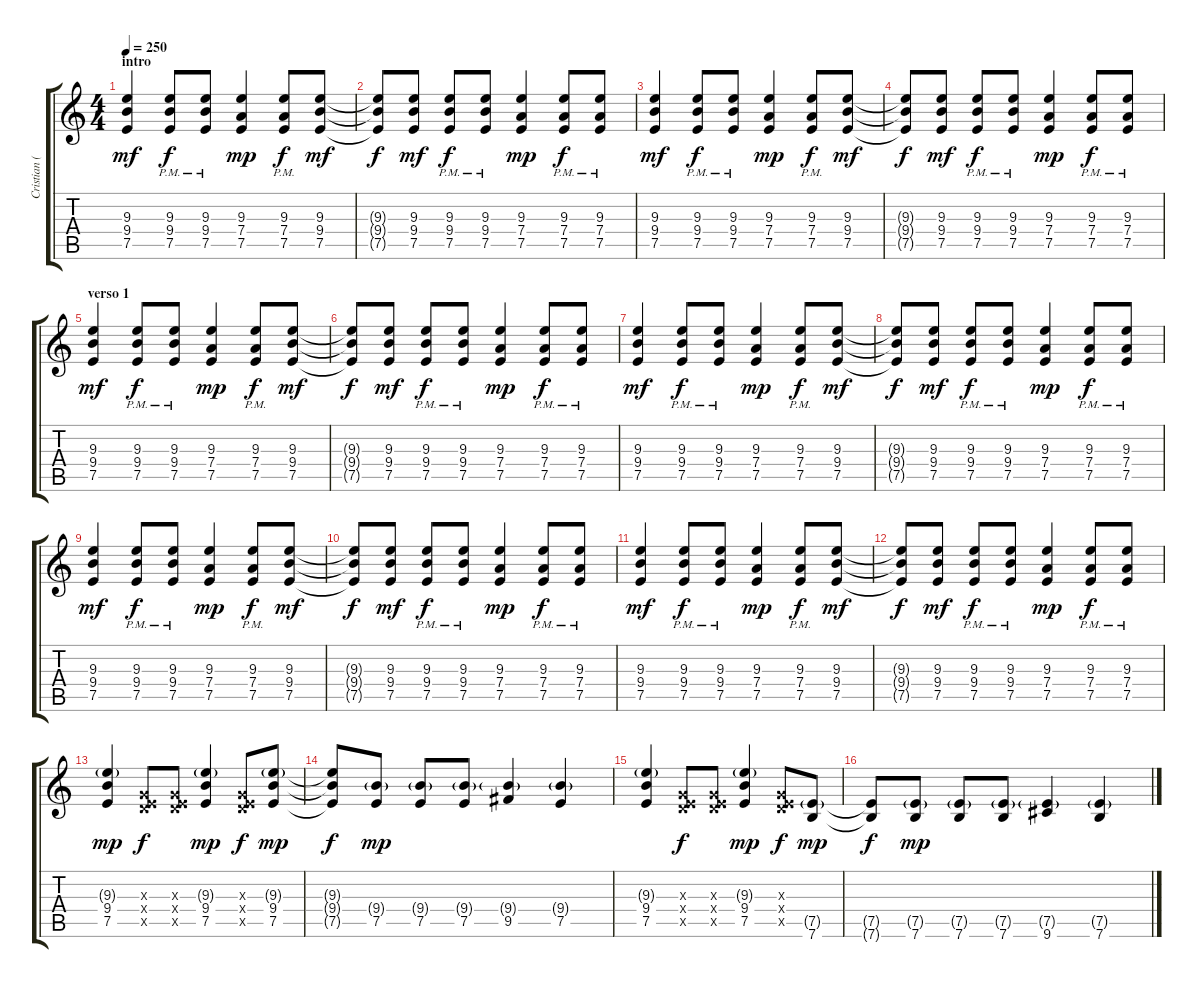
\track ("Cristian (guitarra)" "Cristian (") {instrument overdrivenguitar}
\staff {score tabs}
\tuning (E4 B3 G3 D3 A2 E2) {hide}
\ts (4 4)
\section ("" "intro")
\tempo 250
\clef g2
\ks c
(9.3 9.4 7.5).4{dy mf instrument overdrivenguitar} (9.3{pm} 9.4{pm} 7.5{pm}).8{dy f} (9.3{pm} 9.4{pm} 7.5{pm}).8 (9.3 7.4 7.5).4{dy mp} (9.3{pm} 7.4{pm} 7.5{pm}).8{dy f} (9.3 9.4 7.5).8{dy mf} |
(9.3{t} 9.4{t} 7.5{t}).8{dy f} (9.3 9.4 7.5).8{dy mf} (9.3{pm} 9.4{pm} 7.5{pm}).8{dy f} (9.3{pm} 9.4{pm} 7.5{pm}).8 (9.3 7.4 7.5).4{dy mp} (9.3{pm} 7.4{pm} 7.5{pm}).8{dy f} (9.3{pm} 7.4{pm} 7.5{pm}).8 |
(9.3 9.4 7.5).4{dy mf} (9.3{pm} 9.4{pm} 7.5{pm}).8{dy f} (9.3{pm} 9.4{pm} 7.5{pm}).8 (9.3 7.4 7.5).4{dy mp} (9.3{pm} 7.4{pm} 7.5{pm}).8{dy f} (9.3 9.4 7.5).8{dy mf} |
(9.3{t} 9.4{t} 7.5{t}).8{dy f} (9.3 9.4 7.5).8{dy mf} (9.3{pm} 9.4{pm} 7.5{pm}).8{dy f} (9.3{pm} 9.4{pm} 7.5{pm}).8 (9.3 7.4 7.5).4{dy mp} (9.3{pm} 7.4{pm} 7.5{pm}).8{dy f} (9.3{pm} 7.4{pm} 7.5{pm}).8 |
\section ("" "verso 1")
(9.3 9.4 7.5).4{dy mf} (9.3{pm} 9.4{pm} 7.5{pm}).8{dy f} (9.3{pm} 9.4{pm} 7.5{pm}).8 (9.3 7.4 7.5).4{dy mp} (9.3{pm} 7.4{pm} 7.5{pm}).8{dy f} (9.3 9.4 7.5).8{dy mf} |
(9.3{t} 9.4{t} 7.5{t}).8{dy f} (9.3 9.4 7.5).8{dy mf} (9.3{pm} 9.4{pm} 7.5{pm}).8{dy f} (9.3{pm} 9.4{pm} 7.5{pm}).8 (9.3 7.4 7.5).4{dy mp} (9.3{pm} 7.4{pm} 7.5{pm}).8{dy f} (9.3{pm} 7.4{pm} 7.5{pm}).8 |
(9.3 9.4 7.5).4{dy mf} (9.3{pm} 9.4{pm} 7.5{pm}).8{dy f} (9.3{pm} 9.4{pm} 7.5{pm}).8 (9.3 7.4 7.5).4{dy mp} (9.3{pm} 7.4{pm} 7.5{pm}).8{dy f} (9.3 9.4 7.5).8{dy mf} |
(9.3{t} 9.4{t} 7.5{t}).8{dy f} (9.3 9.4 7.5).8{dy mf} (9.3{pm} 9.4{pm} 7.5{pm}).8{dy f} (9.3{pm} 9.4{pm} 7.5{pm}).8 (9.3 7.4 7.5).4{dy mp} (9.3{pm} 7.4{pm} 7.5{pm}).8{dy f} (9.3{pm} 7.4{pm} 7.5{pm}).8 |
(9.3 9.4 7.5).4{dy mf} (9.3{pm} 9.4{pm} 7.5{pm}).8{dy f} (9.3{pm} 9.4{pm} 7.5{pm}).8 (9.3 7.4 7.5).4{dy mp} (9.3{pm} 7.4{pm} 7.5{pm}).8{dy f} (9.3 9.4 7.5).8{dy mf} |
(9.3{t} 9.4{t} 7.5{t}).8{dy f} (9.3 9.4 7.5).8{dy mf} (9.3{pm} 9.4{pm} 7.5{pm}).8{dy f} (9.3{pm} 9.4{pm} 7.5{pm}).8 (9.3 7.4 7.5).4{dy mp} (9.3{pm} 7.4{pm} 7.5{pm}).8{dy f} (9.3{pm} 7.4{pm} 7.5{pm}).8 |
(9.3 9.4 7.5).4{dy mf} (9.3{pm} 9.4{pm} 7.5{pm}).8{dy f} (9.3{pm} 9.4{pm} 7.5{pm}).8 (9.3 7.4 7.5).4{dy mp} (9.3{pm} 7.4{pm} 7.5{pm}).8{dy f} (9.3 9.4 7.5).8{dy mf} |
(9.3{t} 9.4{t} 7.5{t}).8{dy f} (9.3 9.4 7.5).8{dy mf} (9.3{pm} 9.4{pm} 7.5{pm}).8{dy f} (9.3{pm} 9.4{pm} 7.5{pm}).8 (9.3 7.4 7.5).4{dy mp} (9.3{pm} 7.4{pm} 7.5{pm}).8{dy f} (9.3{pm} 7.4{pm} 7.5{pm}).8 |
\section ("" "")
(9.3{g} 9.4 7.5).4{dy mp} (0.3{x} 0.4{x} 7.5{x}).8{dy f} (0.3{x} 0.4{x} 7.5{x}).8 (9.3{g} 9.4 7.5).4{dy mp} (0.3{x} 0.4{x} 7.5{x}).8{dy f} (9.3{g} 9.4 7.5).8{dy mp} |
(9.3{t} 9.4{t} 7.5{t}).8{dy f} (9.4{g} 7.5).8{dy mp} (9.4{g} 7.5).8 (9.4{g} 7.5).8 (9.4{g} 9.5).4 (9.4{g} 7.5).4 |
(9.3{g} 9.4 7.5).4 (0.3{x} 0.4{x} 7.5{x}).8{dy f} (0.3{x} 0.4{x} 7.5{x}).8 (9.3{g} 9.4 7.5).4{dy mp} (0.3{x} 0.4{x} 7.5{x}).8{dy f} (7.5{g} 7.6).8{dy mp} |
(7.5{t} 7.6{t}).8{dy f} (7.5{g} 7.6).8{dy mp} (7.5{g} 7.6).8 (7.5{g} 7.6).8 (7.5{g} 9.6).4 (7.5{g} 7.6).4
